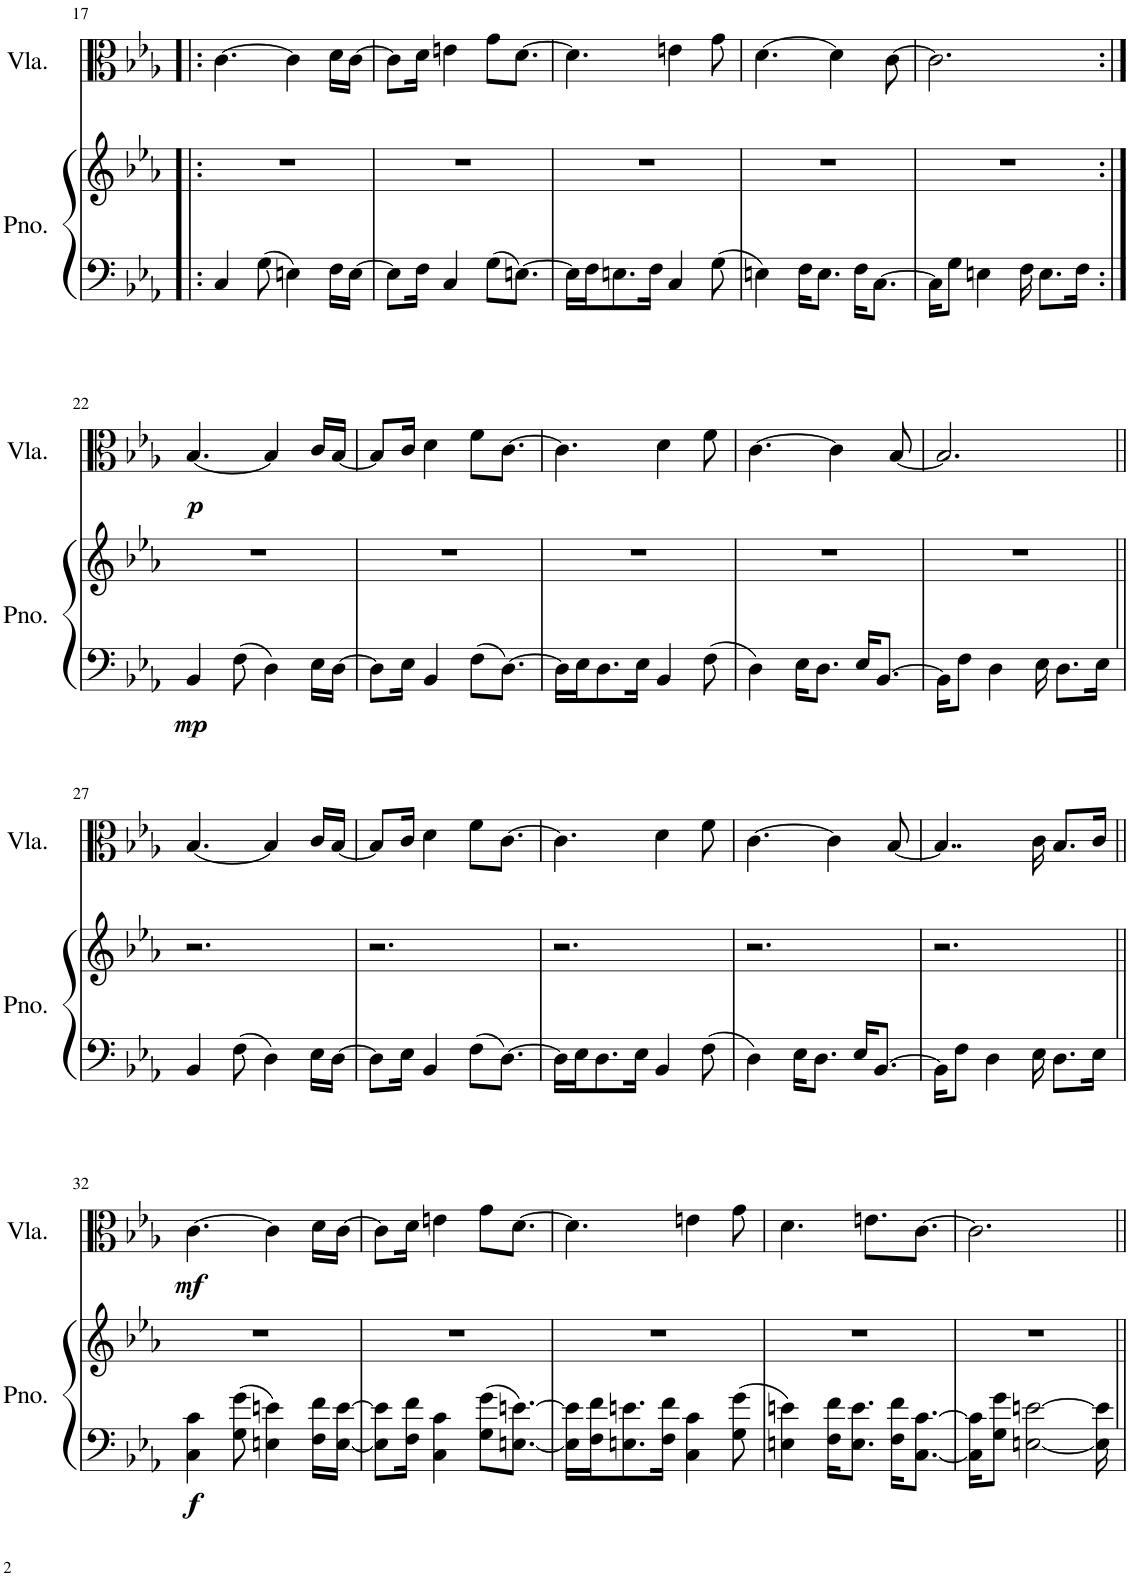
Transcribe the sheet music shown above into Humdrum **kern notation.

**kern	**kern	**dynam	**kern	**dynam
*part2	*part2	*part2	*part1	*part1
*staff3	*staff2	*staff2/3	*staff1	*staff1
*I"Piano	*	*	*I"Viola	*
*I'Pno.	*	*	*I'Vla.	*
!!LO:PB:g=z
*clefF4	*clefG2	*	*clefC3	*
*k[b-e-a-]	*k[b-e-a-]	*	*k[b-e-a-]	*
*M3/4	*M3/4	*	*M3/4	*
=17!|:	=17!|:	=17!|:	=17!|:	=17!|:
4C/	2.r	.	[4.c\	.
8G\	.	.	.	.
4En\	.	.	4c\]	.
16F\LL	.	.	16d\LL	.
[16E\JJ	.	.	[16c\JJ	.
=18	=18	=18	=18	=18
8E\L]	2.r	.	8c\L]	.
16F\Jk	.	.	16d\Jk	.
4C/	.	.	4en\	.
8G\L	.	.	8g\L	.
[8.En\J	.	.	[8.d\J	.
=19	=19	=19	=19	=19
16E\LL]	2.r	.	4.d\]	.
16F\J	.	.	.	.
8.En\	.	.	.	.
16F\Jk	.	.	.	.
4C/	.	.	4en\	.
8G\	.	.	8g\	.
=20	=20	=20	=20	=20
4En\	2.r	.	[4.d\	.
16F\KL	.	.	.	.
8.E\J	.	.	.	.
.	.	.	4d\]	.
16F\KL	.	.	.	.
[8.C\J	.	.	.	.
.	.	.	[8c\	.
=21	=21	=21	=21	=21
16C\KL]	2.r	.	2.c\]	.
8G\J	.	.	.	.
4En\	.	.	.	.
16F\	.	.	.	.
8.E\L	.	.	.	.
16F\Jk	.	.	.	.
!!LO:LB:g=z
=22:|!	=22:|!	=22:|!	=22:|!	=22:|!
!	!	!LO:DY:b=2	!	!LO:DY:b
4BB-/	2.r	mp	[4.B-/	p
8F\	.	.	.	.
4D\	.	.	4B-/]	.
16E-\LL	.	.	16c/LL	.
[16D\JJ	.	.	[16B-/JJ	.
=23	=23	=23	=23	=23
8D\L]	2.r	.	8B-/L]	.
16E-\Jk	.	.	16c/Jk	.
4BB-/	.	.	4d\	.
8F\L	.	.	8f\L	.
[8.D\J	.	.	[8.c\J	.
=24	=24	=24	=24	=24
16D\LL]	2.r	.	4.c\]	.
16E-\J	.	.	.	.
8.D\	.	.	.	.
16E-\Jk	.	.	.	.
4BB-/	.	.	4d\	.
8F\	.	.	8f\	.
=25	=25	=25	=25	=25
4D\	2.r	.	[4.c\	.
16E-\KL	.	.	.	.
8.D\J	.	.	.	.
.	.	.	4c\]	.
16E-/KL	.	.	.	.
[8.BB-/J	.	.	.	.
.	.	.	[8B-/	.
=26	=26	=26	=26	=26
16BB-\KL]	2.r	.	2.B-/]	.
8F\J	.	.	.	.
4D\	.	.	.	.
16E-\	.	.	.	.
8.D\L	.	.	.	.
16E-\Jk	.	.	.	.
!!LO:LB:g=z
=27||	=27||	=27||	=27||	=27||
4BB-/	2.r	.	[4.B-/	.
8F\	.	.	.	.
4D\	.	.	4B-/]	.
16E-\LL	.	.	16c/LL	.
[16D\JJ	.	.	[16B-/JJ	.
=28	=28	=28	=28	=28
8D\L]	2.r	.	8B-/L]	.
16E-\Jk	.	.	16c/Jk	.
4BB-/	.	.	4d\	.
8F\L	.	.	8f\L	.
[8.D\J	.	.	[8.c\J	.
=29	=29	=29	=29	=29
16D\LL]	2.r	.	4.c\]	.
16E-\J	.	.	.	.
8.D\	.	.	.	.
16E-\Jk	.	.	.	.
4BB-/	.	.	4d\	.
8F\	.	.	8f\	.
=30	=30	=30	=30	=30
4D\	2.r	.	[4.c\	.
16E-\KL	.	.	.	.
8.D\J	.	.	.	.
.	.	.	4c\]	.
16E-/KL	.	.	.	.
[8.BB-/J	.	.	.	.
.	.	.	[8B-/	.
=31	=31	=31	=31	=31
16BB-\KL]	2.r	.	4..B-/]	.
8F\J	.	.	.	.
4D\	.	.	.	.
16E-\	.	.	16c\	.
8.D\L	.	.	8.B-/L	.
16E-\Jk	.	.	16c/Jk	.
!!LO:LB:g=z
=32||	=32||	=32||	=32||	=32||
!	!	!LO:DY:b=2	!	!LO:DY:b
4C\ 4c\	2.r	f	[4.c\	mf
8G\ 8g\	.	.	.	.
4En\ 4en\	.	.	4c\]	.
16F\ 16f\LL	.	.	16d\LL	.
[16E\ [16e\JJ	.	.	[16c\JJ	.
=33	=33	=33	=33	=33
8E\] 8e\]L	2.r	.	8c\L]	.
16F\ 16f\Jk	.	.	16d\Jk	.
4C\ 4c\	.	.	4en\	.
8G\ 8g\L	.	.	8g\L	.
[8.En\ [8.en\J	.	.	[8.d\J	.
=34	=34	=34	=34	=34
16E\] 16e\]LL	2.r	.	4.d\]	.
16F\ 16f\J	.	.	.	.
8.En\ 8.en\	.	.	.	.
16F\ 16f\Jk	.	.	.	.
4C\ 4c\	.	.	4en\	.
8G\ 8g\	.	.	8g\	.
=35	=35	=35	=35	=35
4En\ 4en\	2.r	.	4.d\	.
16F\ 16f\KL	.	.	.	.
8.E\ 8.e\J	.	.	.	.
.	.	.	8.en\L	.
16F\ 16f\KL	.	.	.	.
[8.C\ [8.c\J	.	.	[8.c\J	.
=36	=36	=36	=36	=36
16C\] 16c\]KL	2.r	.	2.c\]	.
8G\ 8g\J	.	.	.	.
[2En\ [2en\	.	.	.	.
16E\] 16e\]	.	.	.	.
=||	=||	=||	=||	=||
*-	*-	*-	*-	*-
